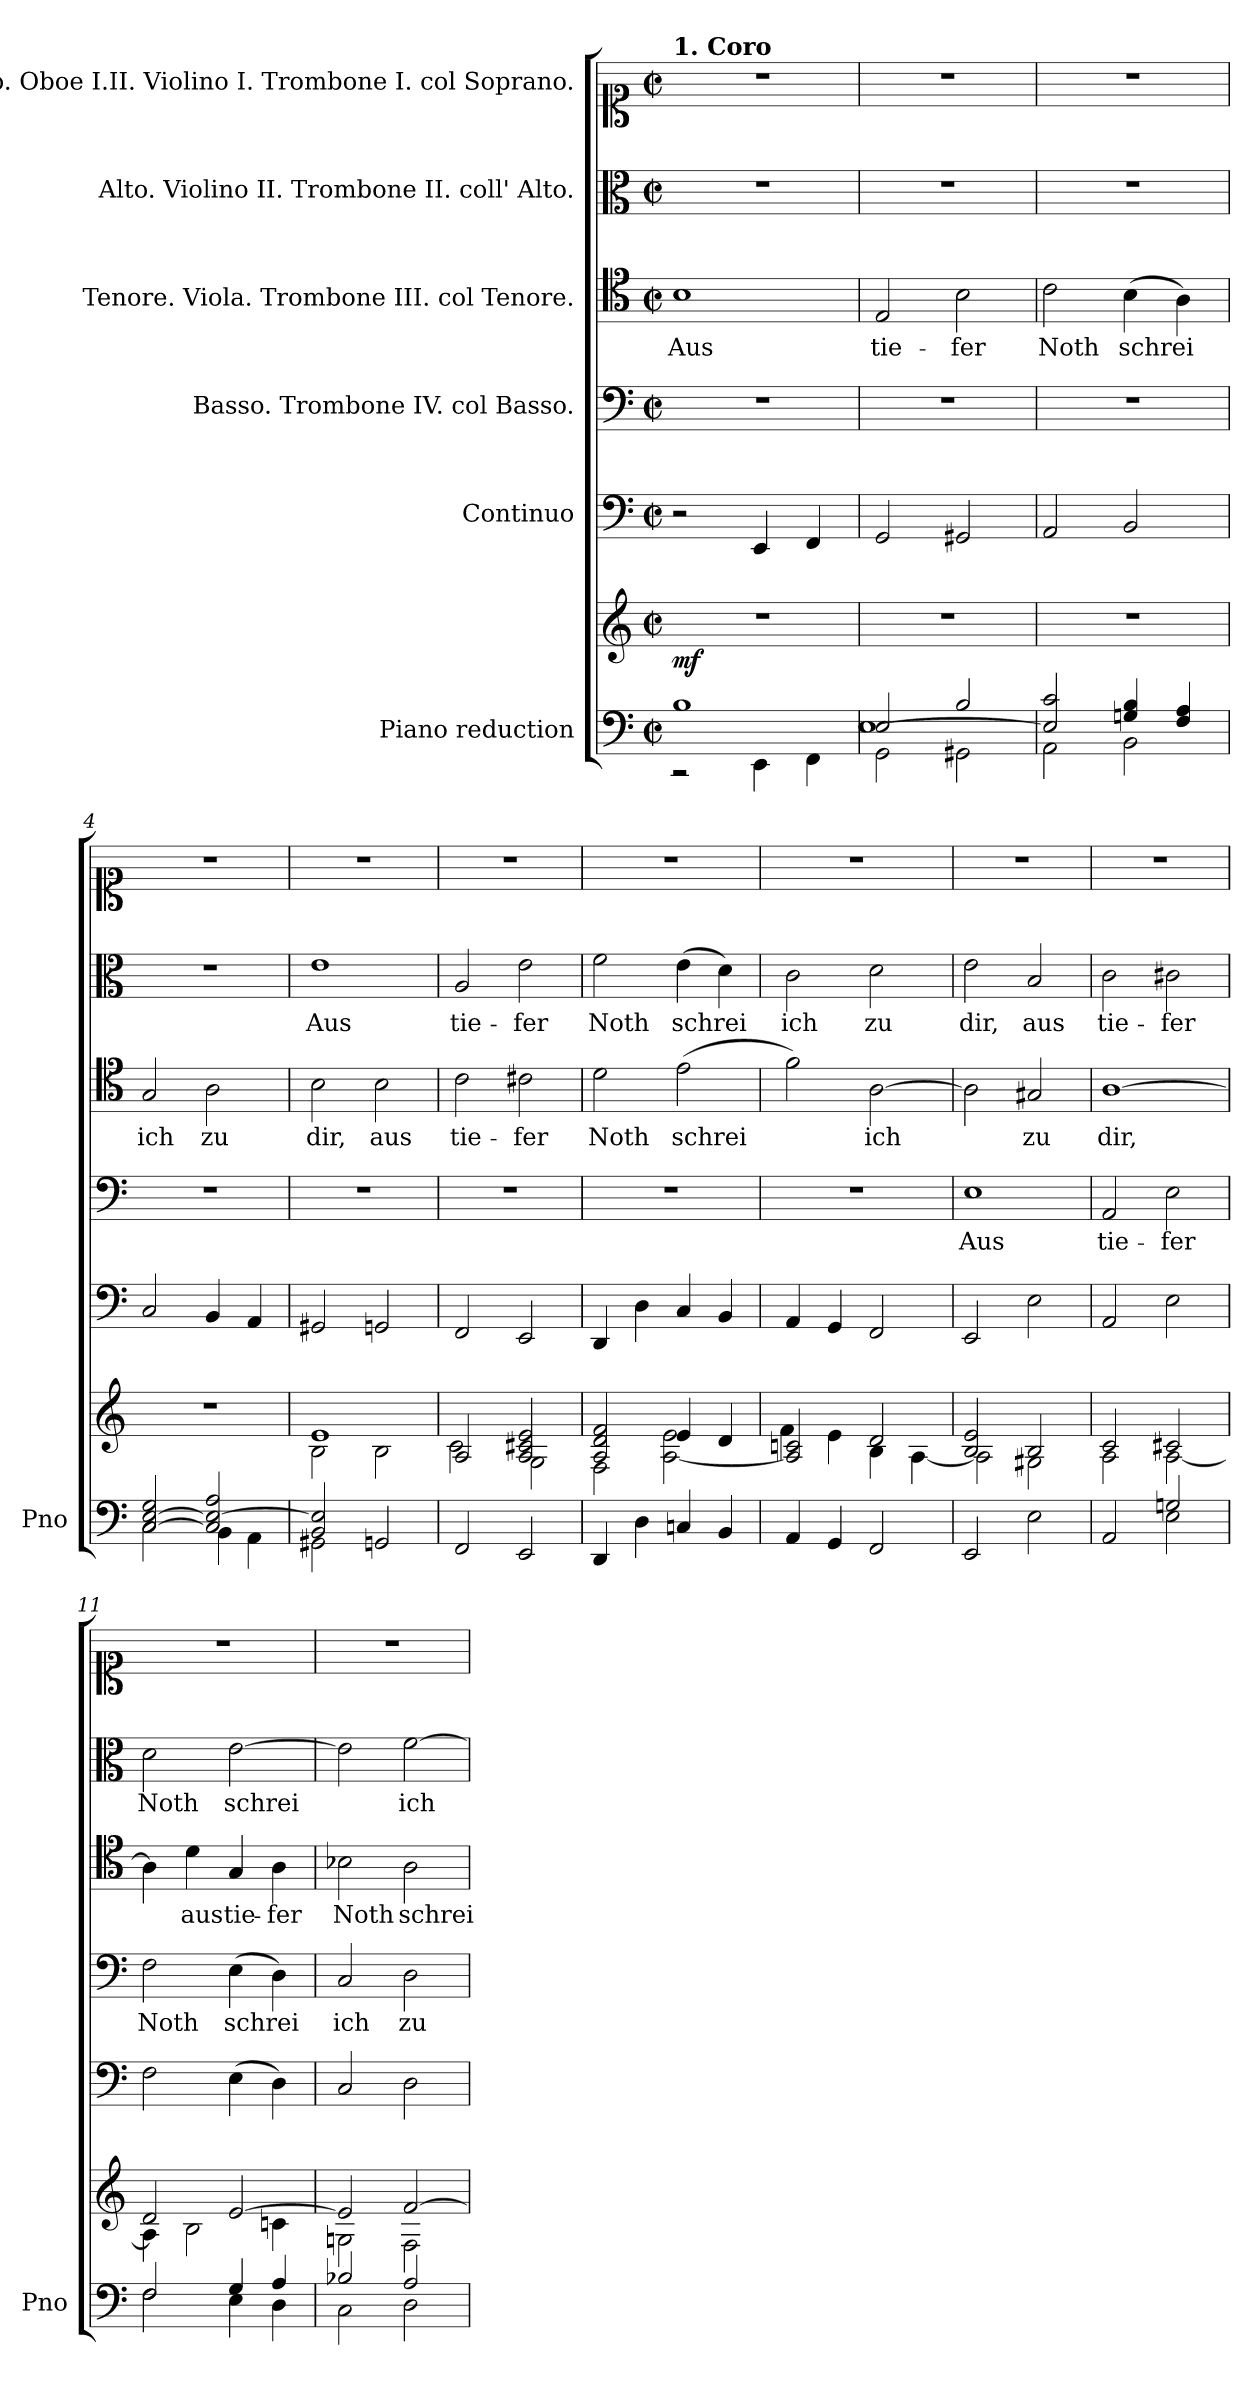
**kern	**kern	**dynam	**kern	**kern	**text	**kern	**text	**kern	**text	**kern
*part6	*part6	*part6	*part5	*part4	*part4	*part3	*part3	*part2	*part2	*part1
*staff7	*staff6	*staff6/7	*staff5	*staff4	*staff4	*staff3	*staff3	*staff2	*staff2	*staff1
*I"Piano reduction	*	*	*I"Continuo	*I"Basso. Trombone IV. col Basso.	*	*I"Tenore. Viola. Trombone III. col Tenore.	*	*I"Alto. Violino II. Trombone II. coll' Alto.	*	*I"Soprano. Oboe I.II. Violino I. Trombone I. col Soprano.
*I'Pno	*	*	*	*	*	*	*	*	*	*
*clefF4	*clefG2	*	*clefF4	*clefF4	*	*clefC4	*	*clefC3	*	*clefC1
*k[]	*k[]	*	*k[]	*k[]	*	*k[]	*	*k[]	*	*k[]
*M2/2	*M2/2	*	*M2/2	*M2/2	*	*M2/2	*	*M2/2	*	*M2/2
*met(c|)	*met(c|)	*	*met(c|)	*met(c|)	*	*met(c|)	*	*met(c|)	*	*met(c|)
=1	=1	=1	=1	=1	=1	=1	=1	=1	=1	=1
*^	*	*	*	*	*	*	*	*	*	*
!	!	!	!	!	!	!	!	!	!	!	!LO:TX:a:B:t=1. Coro
!	!	!	!LO:DY:b	!	!	!	!	!LO:LY:b	!	!	!
1B	2r	1r	mf	2r	1r	.	1B	Aus	1r	.	1r
.	4EE\	.	.	4EE/	.	.	.	.	.	.	.
.	4FF\	.	.	4FF/	.	.	.	.	.	.	.
=2	=2	=2	=2	=2	=2	=2	=2	=2	=2	=2	=2
*	*^	*	*	*	*	*	*	*	*	*	*
!	!	!	!	!	!	!	!	!	!LO:LY:b	!	!	!
2E/	2GG\	[1E	1r	.	2GG/	1r	.	2E/	tie-	1r	.	1r
!	!	!	!	!	!	!	!	!	!LO:LY:b	!	!	!
2B/	2GG#X\	.	.	.	2GG#X/	.	.	2B\	fer	.	.	.
*	*v	*v	*	*	*	*	*	*	*	*	*	*
=3	=3	=3	=3	=3	=3	=3	=3	=3	=3	=3	=3
!	!	!	!	!	!	!	!	!LO:LY:b	!	!	!
2E/] 2c/	2AA\	1r	.	2AA/	1r	.	2c\	Noth	1r	.	1r
!	!	!	!	!	!	!	!	!LO:LY:b	!	!	!
4Gn/ 4B/	2BB\	.	.	2BB/	.	.	(>4B\	schrei	.	.	.
4F/ 4A/	.	.	.	.	.	.	4A\)	.	.	.	.
=4	=4	=4	=4	=4	=4	=4	=4	=4	=4	=4	=4
!	!	!	!	!	!	!	!	!LO:LY:b	!	!	!
[2C/ [2E/ 2G/	2C\	1r	.	2C/	1r	.	2G/	ich	1r	.	1r
!	!	!	!	!	!	!	!	!LO:LY:b	!	!	!
2C/] 2E/_ 2A/	4BB\	.	.	4BB/	.	.	2A\	zu	.	.	.
.	4AA\	.	.	4AA/	.	.	.	.	.	.	.
=5	=5	=5	=5	=5	=5	=5	=5	=5	=5	=5	=5
*	*	*^	*	*	*	*	*	*	*	*	*
!	!	!	!	!	!	!	!	!	!LO:LY:b	!	!LO:LY:b	!
2BB/ 2E/]	2GG#X\	1e	2B\	.	2GG#X/	1r	.	2B\	dir,	1e	Aus	1r
!	!	!	!	!	!	!	!	!	!LO:LY:b	!	!	!
2GGn/	2ryy	.	2B\	.	2GGn/	.	.	2B\	aus	.	.	.
=6	=6	=6	=6	=6	=6	=6	=6	=6	=6	=6	=6	=6
!	!	!	!	!	!	!	!	!	!LO:LY:b	!	!LO:LY:b	!
*v	*v	*	*	*	*	*	*	*	*	*	*	*
2FF/	2A/	2c\	.	2FF/	1r	.	2c\	tie-	2A/	tie-	1r
!	!	!	!	!	!	!	!	!LO:LY:b	!	!LO:LY:b	!
2EE/	2A/ 2c#X/ 2e/	2G\	.	2EE/	.	.	2c#X\	fer	2e\	fer	.
=7	=7	=7	=7	=7	=7	=7	=7	=7	=7	=7	=7
!	!	!	!	!	!	!	!	!LO:LY:b	!	!LO:LY:b	!
4DD/	2A/ 2d/ 2f/	2F\	.	4DD/	1r	.	2d\	Noth	2f\	Noth	1r
4D\	.	.	.	4D\	.	.	.	.	.	.	.
!	!	!	!	!	!	!	!	!LO:LY:b	!	!LO:LY:b	!
4Cn/	4e/	[2A\ 2e\	.	4C/	.	.	(>2e\	schrei	(>4e\	schrei	.
4BB/	4d/	.	.	4BB/	.	.	.	.	4d\)	.	.
=8	=8	=8	=8	=8	=8	=8	=8	=8	=8	=8	=8
!	!	!	!	!	!	!	!	!	!	!LO:LY:b	!
4AA/	2A/] 2cn/	4f\	.	4AA/	1r	.	2f\)	.	2c\	ich	1r
4GG/	.	4e\	.	4GG/	.	.	.	.	.	.	.
!	!	!	!	!	!	!	!	!LO:LY:b	!	!LO:LY:b	!
2FF/	2d/	4B\	.	2FF/	.	.	[2A\	ich	2d\	zu	.
.	.	[4A\	.	.	.	.	.	.	.	.	.
!!LO:LB:g=z
=9	=9	=9	=9	=9	=9	=9	=9	=9	=9	=9	=9
!	!	!	!	!	!	!LO:LY:b	!	!LO:LY:b	!	!LO:LY:b	!
2EE/	2B/ 2e/	2A\]	.	2EE/	1E	Aus	2A\]	_	2e\	dir,	1r
!	!	!	!	!	!	!	!	!LO:LY:b	!	!LO:LY:b	!
2E\	2B/	2G#X\	.	2E\	.	.	2G#X/	zu	2B/	aus	.
=10	=10	=10	=10	=10	=10	=10	=10	=10	=10	=10	=10
*^	*	*	*	*	*	*	*	*	*	*	*
!	!	!	!	!	!	!	!LO:LY:b	!	!LO:LY:b	!	!LO:LY:b	!
2AA/	2ryy	2c/	2A\	.	2AA/	2AA/	tie-	[1A	dir,	2c\	tie-	1r
!	!	!	!	!	!	!	!LO:LY:b	!	!	!	!LO:LY:b	!
2Gn/	2E\	2c#X/	[2A\	.	2E\	2E\	fer	.	.	2c#X\	fer	.
=11	=11	=11	=11	=11	=11	=11	=11	=11	=11	=11	=11	=11
!	!	!	!	!	!	!	!LO:LY:b	!	!	!	!LO:LY:b	!
2F/	2F\	2d/	4A\]	.	2F\	2F\	Noth	4A\]	.	2d\	Noth	1r
!	!	!	!	!	!	!	!	!	!LO:LY:b	!	!	!
.	.	.	2B\	.	.	.	.	4d\	aus	.	.	.
!	!	!	!	!	!	!	!LO:LY:b	!	!LO:LY:b	!	!LO:LY:b	!
4G/	4E\	[2e/	.	.	(>4E\	(>4E\	schrei	4G/	tie-	[2e\	schrei	.
!	!	!	!	!	!	!	!	!	!LO:LY:b	!	!	!
4A/	4D\	.	4cn\	.	4D\)	4D\)	.	4A\	fer	.	.	.
=12	=12	=12	=12	=12	=12	=12	=12	=12	=12	=12	=12	=12
!	!	!	!	!	!	!	!LO:LY:b	!	!LO:LY:b	!	!	!
2B-X/	2C\	2e/]	2Gn\	.	2C/	2C/	ich	2B-X\	Noth	2e\]	.	1r
!	!	!	!	!	!	!	!LO:LY:b	!	!LO:LY:b	!	!LO:LY:b	!
2A/	2D\	[2f/	2F\	.	2D\	2D\	zu	2A\	schrei	[2f\	ich	.
*v	*v	*	*	*	*	*	*	*	*	*	*	*
*	*v	*v	*	*	*	*	*	*	*	*	*
=	=	=	=	=	=	=	=	=	=	=
*-	*-	*-	*-	*-	*-	*-	*-	*-	*-	*-
